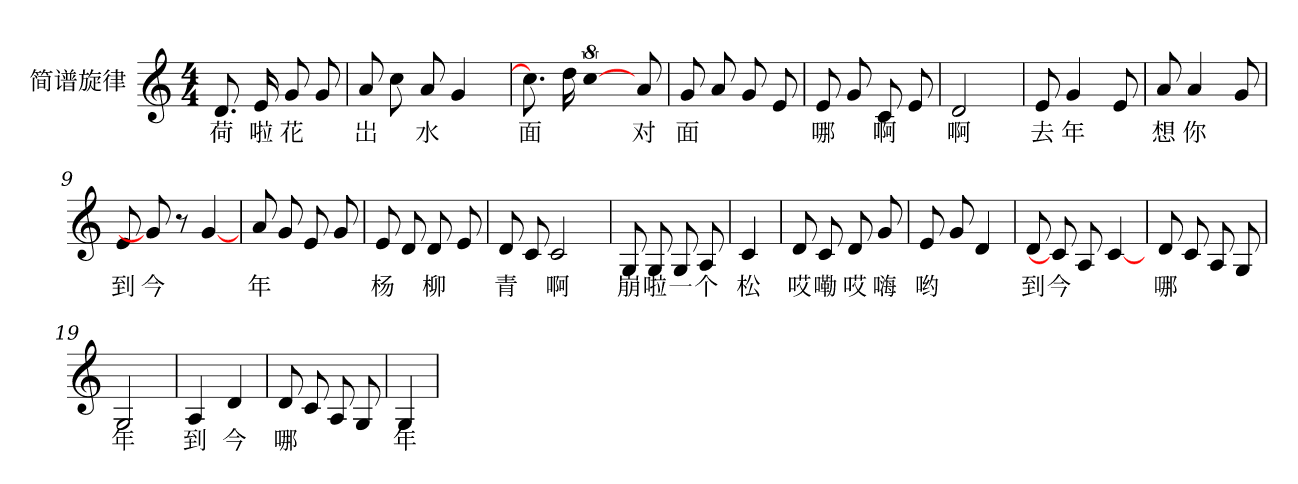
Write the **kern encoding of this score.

**kern	**text
*part1	*part1
*staff1	*staff1
*I"简谱旋律	*
*k[]	*
*M4/4	*
=1	=1
8.d	荷
16e	啦
8g	花
8g	.
=2	=2
8a	岀
8cc	.
8a	水
!LO:N:vis=4	!
4.g	.
=3	=3
8.cc]	面
16dd	.
!LO:N:vis=4	!
[16%5cc	.
8a	对
=4	=4
8g	面
8a	.
8g	.
8e	.
=5	=5
8e	哪
8g	.
8c	啊
8e	.
=6	=6
2d	啊
=7	=7
8e	去
4g	年
8e	.
=8	=8
8a	想
4a	你
8g	.
=9	=9
8e	到
8g]	今
8r	.
[4g	.
=10	=10
8a	年
8g	.
8e	.
8g	.
=11	=11
8e	杨
8d	.
8d	柳
8e	.
=12	=12
8d	青
8c	.
2c	啊
=13	=13
8G	崩
8G	啦
8G	一
8A	个
=14	=14
4c	松
=15	=15
8d	哎
8c	嘞
8d	哎
8g	嗨
=16	=16
8e	哟
8g	.
4d	.
=17	=17
8d	到
8c]	今
8A	.
[4c	.
=18	=18
8d	哪
8c	.
8A	.
8G	.
=19	=19
2G	年
=20	=20
4A	到
4d	今
=21	=21
8d	哪
8c	.
8A	.
8G	.
=22	=22
4G	年
=	=
*-	*-
